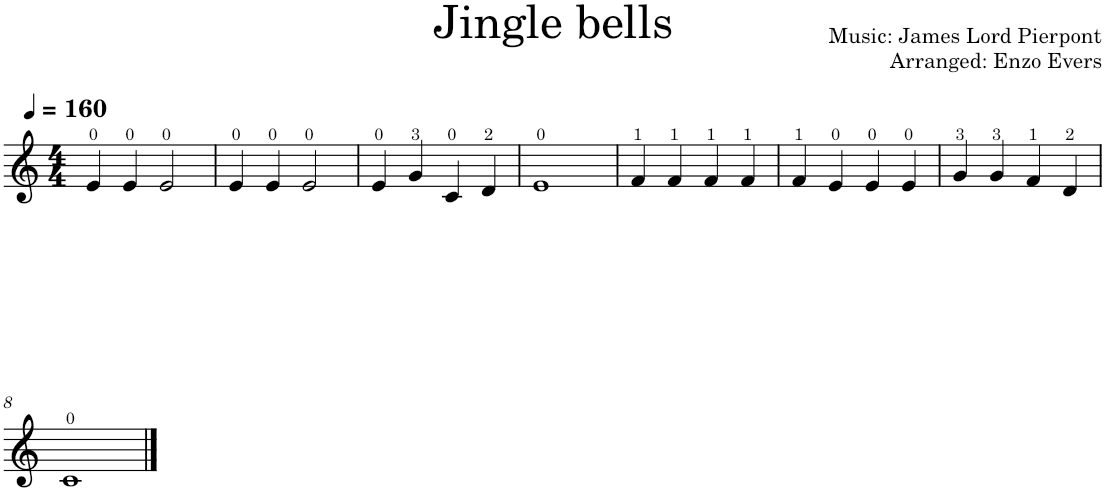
**kern
*part1
*staff1
*I"Ukulele
*I'Uk.
*clefG2
*k[]
*M4/4
*MM160
=1
4e/
4e/
2e/
=2
4e/
4e/
2e/
=3
4e/
4g/
4c/
4d/
=4
1e
=5
4f/
4f/
4f/
4f/
=6
4f/
4e/
4e/
4e/
=7
4g/
4g/
4f/
4d/
!!LO:LB:g=z
=8
1c
==
*-
